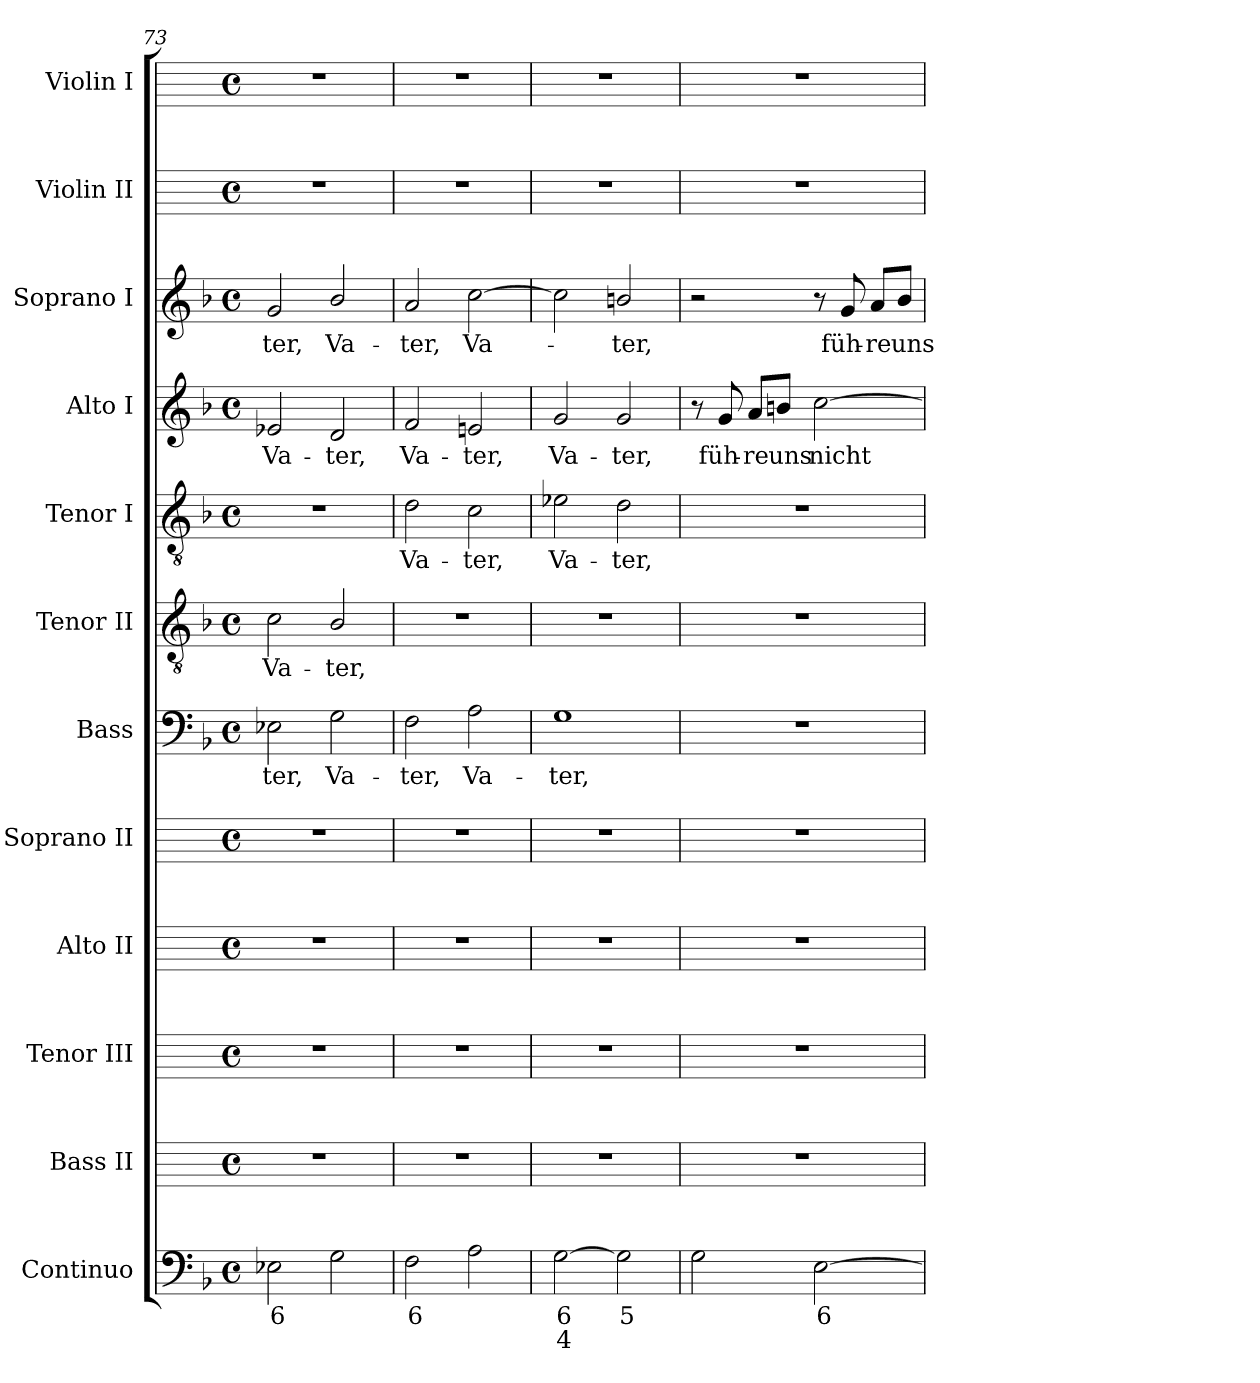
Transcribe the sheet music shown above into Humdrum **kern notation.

**kern	**text	**text	**kern	**kern	**kern	**kern	**kern	**text	**kern	**text	**kern	**text	**kern	**text	**kern	**text	**kern	**kern
*part12	*part12	*part12	*part11	*part10	*part9	*part8	*part7	*part7	*part6	*part6	*part5	*part5	*part4	*part4	*part3	*part3	*part2	*part1
*staff12	*staff12	*staff12	*staff11	*staff10	*staff9	*staff8	*staff7	*staff7	*staff6	*staff6	*staff5	*staff5	*staff4	*staff4	*staff3	*staff3	*staff2	*staff1
*I"Continuo	*	*	*I"Bass II	*I"Tenor III	*I"Alto II	*I"Soprano II	*I"Bass	*	*I"Tenor II	*	*I"Tenor I	*	*I"Alto I	*	*I"Soprano I	*	*I"Violin II	*I"Violin I
*	*	*	*I'B II	*I'T III	*I'A II	*I'S II	*I'B	*	*I'T II	*	*I'T I	*	*I'A I	*	*I'S I	*	*I'Vn II	*I'Vn I
*clefF4	*	*	*	*	*	*	*clefF4	*	*clefGv2	*	*clefGv2	*	*clefG2	*	*clefG2	*	*	*
*	*	*	*ITrd4c7	*ITrd4c7	*ITrd4c7	*ITrd4c7	*	*	*	*	*	*	*	*	*	*	*	*
*k[b-]	*	*	*	*	*	*	*k[b-]	*	*k[b-]	*	*k[b-]	*	*k[b-]	*	*k[b-]	*	*	*
*F:	*	*	*	*	*	*	*F:	*	*F:	*	*F:	*	*F:	*	*F:	*	*	*
*M4/4	*	*	*M4/4	*M4/4	*M4/4	*M4/4	*M4/4	*	*M4/4	*	*M4/4	*	*M4/4	*	*M4/4	*	*M4/4	*M4/4
*met(c)	*	*	*met(c)	*met(c)	*met(c)	*met(c)	*met(c)	*	*met(c)	*	*met(c)	*	*met(c)	*	*met(c)	*	*met(c)	*met(c)
=73	=73	=73	=73	=73	=73	=73	=73	=73	=73	=73	=73	=73	=73	=73	=73	=73	=73	=73
!	!LO:LY:b	!	!	!	!	!	!	!LO:LY:b	!	!LO:LY:b	!	!	!	!LO:LY:b	!	!LO:LY:b	!	!
2E-X	6	.	1r	1r	1r	1r	2E-X	-ter,	2c	Va-	1r	.	2e-X	Va-	2g	-ter,	1r	1r
!	!	!	!	!	!	!	!	!LO:LY:b	!	!LO:LY:b	!	!	!	!LO:LY:b	!	!LO:LY:b	!	!
2G	.	.	.	.	.	.	2G	Va-	2B-/	-ter,	.	.	2d	-ter,	2b-/	Va-	.	.
=74	=74	=74	=74	=74	=74	=74	=74	=74	=74	=74	=74	=74	=74	=74	=74	=74	=74	=74
!	!LO:LY:b	!	!	!	!	!	!	!LO:LY:b	!	!	!	!LO:LY:b	!	!LO:LY:b	!	!LO:LY:b	!	!
2F	6	.	1r	1r	1r	1r	2F	-ter,	1r	.	2d	Va-	2f	Va-	2a	-ter,	1r	1r
!	!	!	!	!	!	!	!	!LO:LY:b	!	!	!	!LO:LY:b	!	!LO:LY:b	!	!LO:LY:b	!	!
2A	.	.	.	.	.	.	2A	Va-	.	.	2c	-ter,	2en	-ter,	[2cc	Va-	.	.
=75	=75	=75	=75	=75	=75	=75	=75	=75	=75	=75	=75	=75	=75	=75	=75	=75	=75	=75
!	!LO:LY:b	!LO:LY:b	!	!	!	!	!	!LO:LY:b	!	!	!	!LO:LY:b	!	!LO:LY:b	!	!	!	!
[2G	6	4	1r	1r	1r	1r	1G	-ter,	1r	.	2e-X	Va-	2g	Va-	2cc]	.	1r	1r
!	!LO:LY:b	!	!	!	!	!	!	!	!	!	!	!LO:LY:b	!	!LO:LY:b	!	!LO:LY:b	!	!
2G]	5	.	.	.	.	.	.	.	.	.	2d	-ter,	2g	-ter,	2bn/	ter,	.	.
=76	=76	=76	=76	=76	=76	=76	=76	=76	=76	=76	=76	=76	=76	=76	=76	=76	=76	=76
2G	.	.	1r	1r	1r	1r	1r	.	1r	.	1r	.	8r	.	2r	.	1r	1r
!	!	!	!	!	!	!	!	!	!	!	!	!	!	!LO:LY:b	!	!	!	!
.	.	.	.	.	.	.	.	.	.	.	.	.	8g	füh-	.	.	.	.
!	!	!	!	!	!	!	!	!	!	!	!	!	!	!LO:LY:b	!	!	!	!
.	.	.	.	.	.	.	.	.	.	.	.	.	8a/L	-re	.	.	.	.
!	!	!	!	!	!	!	!	!	!	!	!	!	!	!LO:LY:b	!	!	!	!
.	.	.	.	.	.	.	.	.	.	.	.	.	8bn/J	uns	.	.	.	.
!	!LO:LY:b	!	!	!	!	!	!	!	!	!	!	!	!	!LO:LY:b	!	!	!	!
[2E	6	.	.	.	.	.	.	.	.	.	.	.	[2cc	nicht	8r	.	.	.
!	!	!	!	!	!	!	!	!	!	!	!	!	!	!	!	!LO:LY:b	!	!
.	.	.	.	.	.	.	.	.	.	.	.	.	.	.	8g	füh-	.	.
!	!	!	!	!	!	!	!	!	!	!	!	!	!	!	!	!LO:LY:b	!	!
.	.	.	.	.	.	.	.	.	.	.	.	.	.	.	8a/L	-re	.	.
!	!	!	!	!	!	!	!	!	!	!	!	!	!	!	!	!LO:LY:b	!	!
.	.	.	.	.	.	.	.	.	.	.	.	.	.	.	8b-/J	uns	.	.
=	=	=	=	=	=	=	=	=	=	=	=	=	=	=	=	=	=	=
*-	*-	*-	*-	*-	*-	*-	*-	*-	*-	*-	*-	*-	*-	*-	*-	*-	*-	*-
